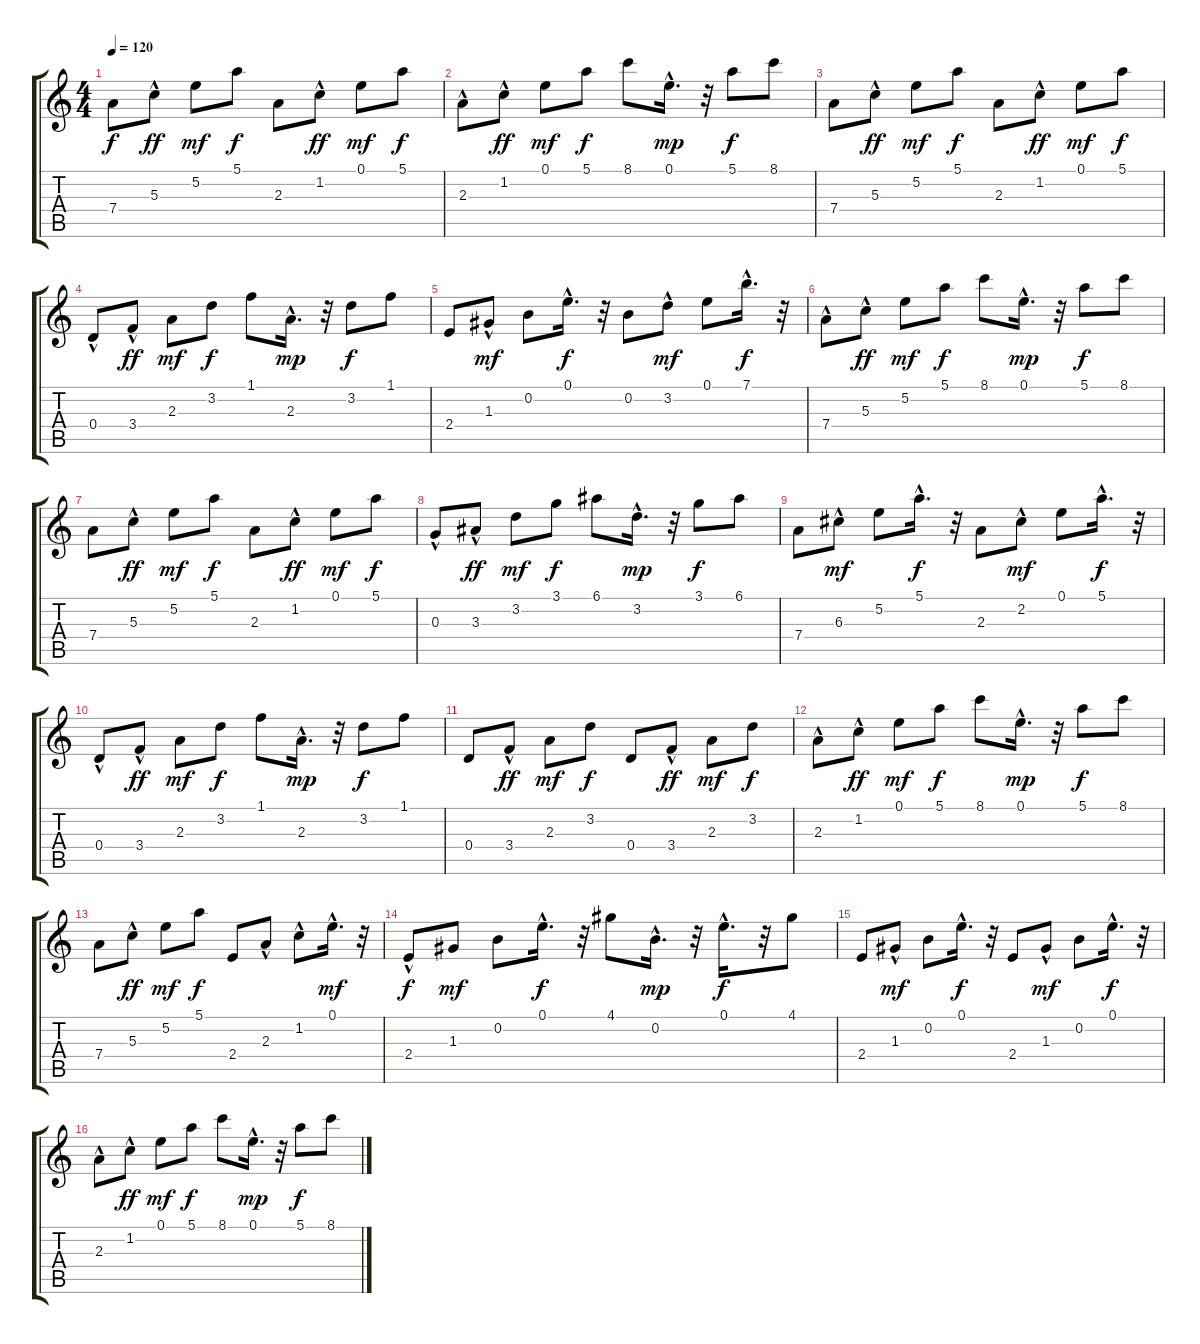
\track "" {instrument acousticguitarsteel}
\staff {score tabs}
\tuning (E4 B3 G3 D3 A2 E2) {hide}
\ts (4 4)
\tempo 120
\clef g2
\ks c
7.4.8{dy f} 5.3{hac}.8{dy ff} 5.2.8{dy mf} 5.1.8{dy f} 2.3.8 1.2{hac}.8{dy ff} 0.1.8{dy mf} 5.1.8{dy f} |
2.3{hac}.8 1.2{hac}.8{dy ff} 0.1.8{dy mf} 5.1.8{dy f} 8.1.8 0.1{hac}.16{d dy mp} r.32 5.1.8{dy f} 8.1.8 |
7.4.8 5.3{hac}.8{dy ff} 5.2.8{dy mf} 5.1.8{dy f} 2.3.8 1.2{hac}.8{dy ff} 0.1.8{dy mf} 5.1.8{dy f} |
0.4{hac}.8 3.4{hac}.8{dy ff} 2.3.8{dy mf} 3.2.8{dy f} 1.1.8 2.3{hac}.16{d dy mp} r.32 3.2.8{dy f} 1.1.8 |
2.4.8 1.3{hac}.8{dy mf} 0.2.8 0.1{hac}.16{d dy f} r.32 0.2.8 3.2{hac}.8{dy mf} 0.1.8 7.1{hac}.16{d dy f} r.32 |
7.4{hac}.8 5.3{hac}.8{dy ff} 5.2.8{dy mf} 5.1.8{dy f} 8.1.8 0.1{hac}.16{d dy mp} r.32 5.1.8{dy f} 8.1.8 |
7.4.8 5.3{hac}.8{dy ff} 5.2.8{dy mf} 5.1.8{dy f} 2.3.8 1.2{hac}.8{dy ff} 0.1.8{dy mf} 5.1.8{dy f} |
0.3{hac}.8 3.3{hac}.8{dy ff} 3.2.8{dy mf} 3.1.8{dy f} 6.1.8 3.2{hac}.16{d dy mp} r.32 3.1.8{dy f} 6.1.8 |
7.4.8 6.3{hac}.8{dy mf} 5.2.8 5.1{hac}.16{d dy f} r.32 2.3.8 2.2{hac}.8{dy mf} 0.1.8 5.1{hac}.16{d dy f} r.32 |
0.4{hac}.8 3.4{hac}.8{dy ff} 2.3.8{dy mf} 3.2.8{dy f} 1.1.8 2.3{hac}.16{d dy mp} r.32 3.2.8{dy f} 1.1.8 |
0.4.8 3.4{hac}.8{dy ff} 2.3.8{dy mf} 3.2.8{dy f} 0.4.8 3.4{hac}.8{dy ff} 2.3.8{dy mf} 3.2.8{dy f} |
2.3{hac}.8 1.2{hac}.8{dy ff} 0.1.8{dy mf} 5.1.8{dy f} 8.1.8 0.1{hac}.16{d dy mp} r.32 5.1.8{dy f} 8.1.8 |
7.4.8 5.3{hac}.8{dy ff} 5.2.8{dy mf} 5.1.8{dy f} 2.4.8 2.3{hac}.8 1.2{hac}.8 0.1{hac}.16{d dy mf} r.32 |
2.4{hac}.8{dy f} 1.3.8{dy mf} 0.2.8 0.1{hac}.16{d dy f} r.32 4.1.8 0.2{hac}.16{d dy mp} r.32 0.1{hac}.16{d dy f} r.32 4.1.8 |
2.4.8 1.3{hac}.8{dy mf} 0.2.8 0.1{hac}.16{d dy f} r.32 2.4.8 1.3{hac}.8{dy mf} 0.2.8 0.1{hac}.16{d dy f} r.32 |
2.3{hac}.8 1.2{hac}.8{dy ff} 0.1.8{dy mf} 5.1.8{dy f} 8.1.8 0.1{hac}.16{d dy mp} r.32 5.1.8{dy f} 8.1.8
